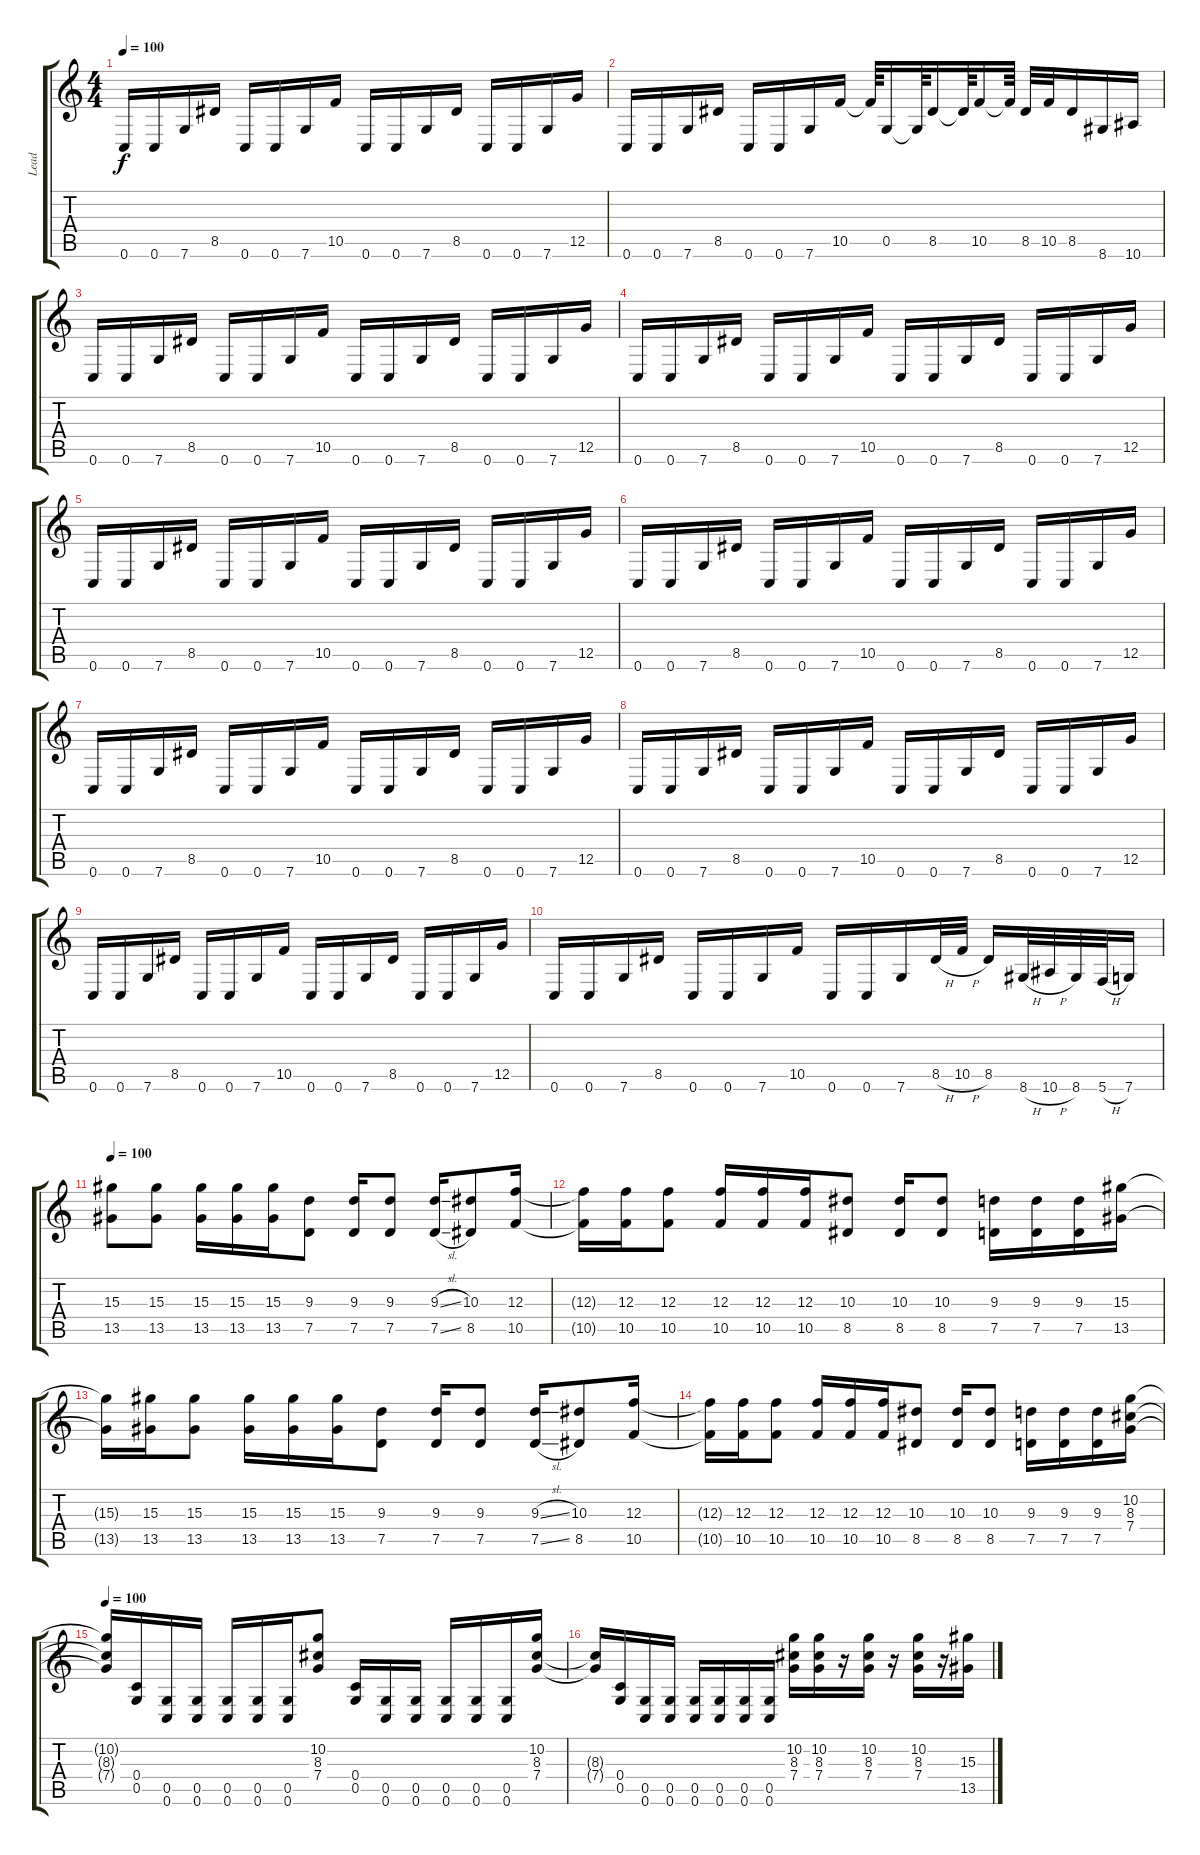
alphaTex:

\track ("Lead" "Lead") {instrument overdrivenguitar}
\staff {score tabs}
\tuning (D4 A3 F3 C3 G2 C2) {hide}
\ts (4 4)
\tempo 100
\clef g2
\ks c
0.6.16{dy f} 0.6.16 7.6.16 8.5.16 0.6.16 0.6.16 7.6.16 10.5.16 0.6.16 0.6.16 7.6.16 8.5.16 0.6.16 0.6.16 7.6.16 12.5.16 |
0.6.16 0.6.16 7.6.16 8.5.16 0.6.16 0.6.16 7.6.16 10.5.16 10.5{t}.64 0.5.16 0.5{t}.64 8.5.16 8.5{t}.64 10.5.16 10.5{t}.64 8.5.32 10.5.32 8.5.16 8.6.16 10.6.16 |
0.6.16 0.6.16 7.6.16 8.5.16 0.6.16 0.6.16 7.6.16 10.5.16 0.6.16 0.6.16 7.6.16 8.5.16 0.6.16 0.6.16 7.6.16 12.5.16 |
0.6.16 0.6.16 7.6.16 8.5.16 0.6.16 0.6.16 7.6.16 10.5.16 0.6.16 0.6.16 7.6.16 8.5.16 0.6.16 0.6.16 7.6.16 12.5.16 |
0.6.16 0.6.16 7.6.16 8.5.16 0.6.16 0.6.16 7.6.16 10.5.16 0.6.16 0.6.16 7.6.16 8.5.16 0.6.16 0.6.16 7.6.16 12.5.16 |
0.6.16 0.6.16 7.6.16 8.5.16 0.6.16 0.6.16 7.6.16 10.5.16 0.6.16 0.6.16 7.6.16 8.5.16 0.6.16 0.6.16 7.6.16 12.5.16 |
0.6.16 0.6.16 7.6.16 8.5.16 0.6.16 0.6.16 7.6.16 10.5.16 0.6.16 0.6.16 7.6.16 8.5.16 0.6.16 0.6.16 7.6.16 12.5.16 |
0.6.16 0.6.16 7.6.16 8.5.16 0.6.16 0.6.16 7.6.16 10.5.16 0.6.16 0.6.16 7.6.16 8.5.16 0.6.16 0.6.16 7.6.16 12.5.16 |
0.6.16 0.6.16 7.6.16 8.5.16 0.6.16 0.6.16 7.6.16 10.5.16 0.6.16 0.6.16 7.6.16 8.5.16 0.6.16 0.6.16 7.6.16 12.5.16 |
0.6.16 0.6.16 7.6.16 8.5.16 0.6.16 0.6.16 7.6.16 10.5.16 0.6.16 0.6.16 7.6.16 8.5{h}.32 10.5{h}.32 8.5.16 8.6{h}.32 10.6{h}.32 8.6.32 5.6{h}.32 7.6.16 |
\tempo 100
(15.3 13.5).8 (15.3 13.5).8 (15.3 13.5).16 (15.3 13.5).16 (15.3 13.5).16 (9.3 7.5).8 (9.3 7.5).16 (9.3 7.5).8 (9.3{sl} 7.5{sl}).16 (10.3 8.5).8 (12.3 10.5).16 |
(12.3{t} 10.5{t}).16 (12.3 10.5).16 (12.3 10.5).8 (12.3 10.5).16 (12.3 10.5).16 (12.3 10.5).16 (10.3 8.5).8 (10.3 8.5).16 (10.3 8.5).8 (9.3 7.5).16 (9.3 7.5).16 (9.3 7.5).16 (15.3 13.5).16 |
(15.3{t} 13.5{t}).16 (15.3 13.5).16 (15.3 13.5).8 (15.3 13.5).16 (15.3 13.5).16 (15.3 13.5).16 (9.3 7.5).8 (9.3 7.5).16 (9.3 7.5).8 (9.3{sl} 7.5{sl}).16 (10.3 8.5).8 (12.3 10.5).16 |
(12.3{t} 10.5{t}).16 (12.3 10.5).16 (12.3 10.5).8 (12.3 10.5).16 (12.3 10.5).16 (12.3 10.5).16 (10.3 8.5).8 (10.3 8.5).16 (10.3 8.5).8 (9.3 7.5).16 (9.3 7.5).16 (9.3 7.5).16 (10.2 8.3 7.4).16 |
\tempo 100
(10.2{t} 8.3{t} 7.4{t}).16 (0.4 0.5).16 (0.5 0.6).16 (0.5 0.6).16 (0.5 0.6).16 (0.5 0.6).16 (0.5 0.6).16 (10.2 8.3 7.4).8 (0.4 0.5).16 (0.5 0.6).16 (0.5 0.6).16 (0.5 0.6).16 (0.5 0.6).16 (0.5 0.6).16 (10.2 8.3 7.4).16 |
(8.3{t} 7.4{t}).16 (0.4 0.5).16 (0.5 0.6).16 (0.5 0.6).16 (0.5 0.6).16 (0.5 0.6).16 (0.5 0.6).16 (0.5 0.6).16 (10.2 8.3 7.4).16 (10.2 8.3 7.4).16 r.16 (10.2 8.3 7.4).16 r.16 (10.2 8.3 7.4).16 r.16 (15.3 13.5).16
